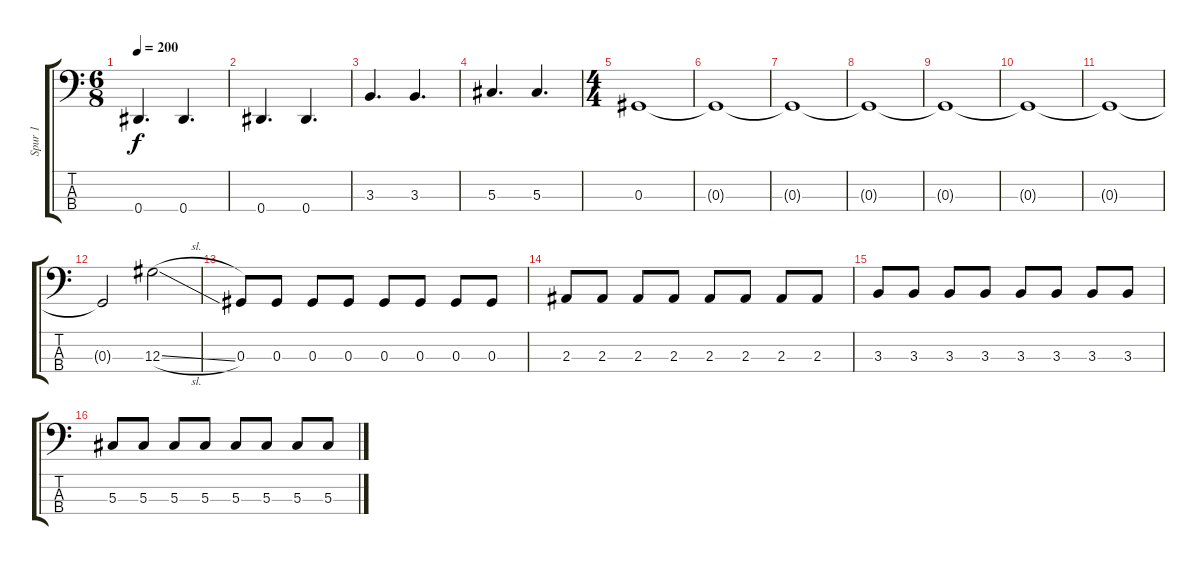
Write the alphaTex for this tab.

\track ("Spur 1" "Spur 1") {instrument electricbassfinger}
\staff {score tabs}
\tuning (Gb2 Db2 Ab1 Eb1) {hide}
\ts (6 8)
\tempo 200
\clef f4
\ks c
0.4.4{d dy f} 0.4.4{d} |
0.4.4{d} 0.4.4{d} |
3.3.4{d} 3.3.4{d} |
5.3.4{d} 5.3.4{d} |
\ts (4 4)
0.3.1 |
0.3{t}.1 |
0.3{t}.1 |
0.3{t}.1 |
0.3{t}.1 |
0.3{t}.1 |
0.3{t}.1 |
0.3{t}.2 12.3{sl}.2 |
0.3.8 0.3.8 0.3.8 0.3.8 0.3.8 0.3.8 0.3.8 0.3.8 |
2.3.8 2.3.8 2.3.8 2.3.8 2.3.8 2.3.8 2.3.8 2.3.8 |
3.3.8 3.3.8 3.3.8 3.3.8 3.3.8 3.3.8 3.3.8 3.3.8 |
5.3.8 5.3.8 5.3.8 5.3.8 5.3.8 5.3.8 5.3.8 5.3.8
